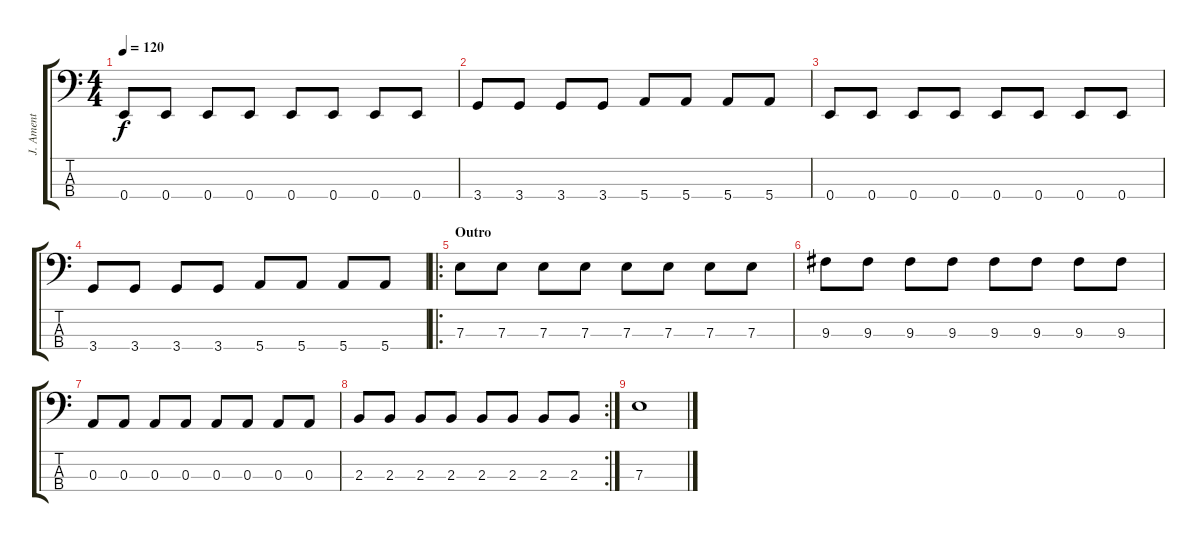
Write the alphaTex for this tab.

\track ("J. Ament" "J. Ament") {instrument electricbassfinger}
\staff {score tabs}
\tuning (G2 D2 A1 E1) {hide}
\ts (4 4)
\tempo 120
\clef f4
\ks c
0.4.8{dy f} 0.4.8 0.4.8 0.4.8 0.4.8 0.4.8 0.4.8 0.4.8 |
3.4.8 3.4.8 3.4.8 3.4.8 5.4.8 5.4.8 5.4.8 5.4.8 |
0.4.8 0.4.8 0.4.8 0.4.8 0.4.8 0.4.8 0.4.8 0.4.8 |
3.4.8 3.4.8 3.4.8 3.4.8 5.4.8 5.4.8 5.4.8 5.4.8 |
\ro
\section ("" "Outro")
7.3.8 7.3.8 7.3.8 7.3.8 7.3.8 7.3.8 7.3.8 7.3.8 |
9.3.8 9.3.8 9.3.8 9.3.8 9.3.8 9.3.8 9.3.8 9.3.8 |
0.3.8 0.3.8 0.3.8 0.3.8 0.3.8 0.3.8 0.3.8 0.3.8 |
\rc 2
2.3.8 2.3.8 2.3.8 2.3.8 2.3.8 2.3.8 2.3.8 2.3.8 |
7.3.1
